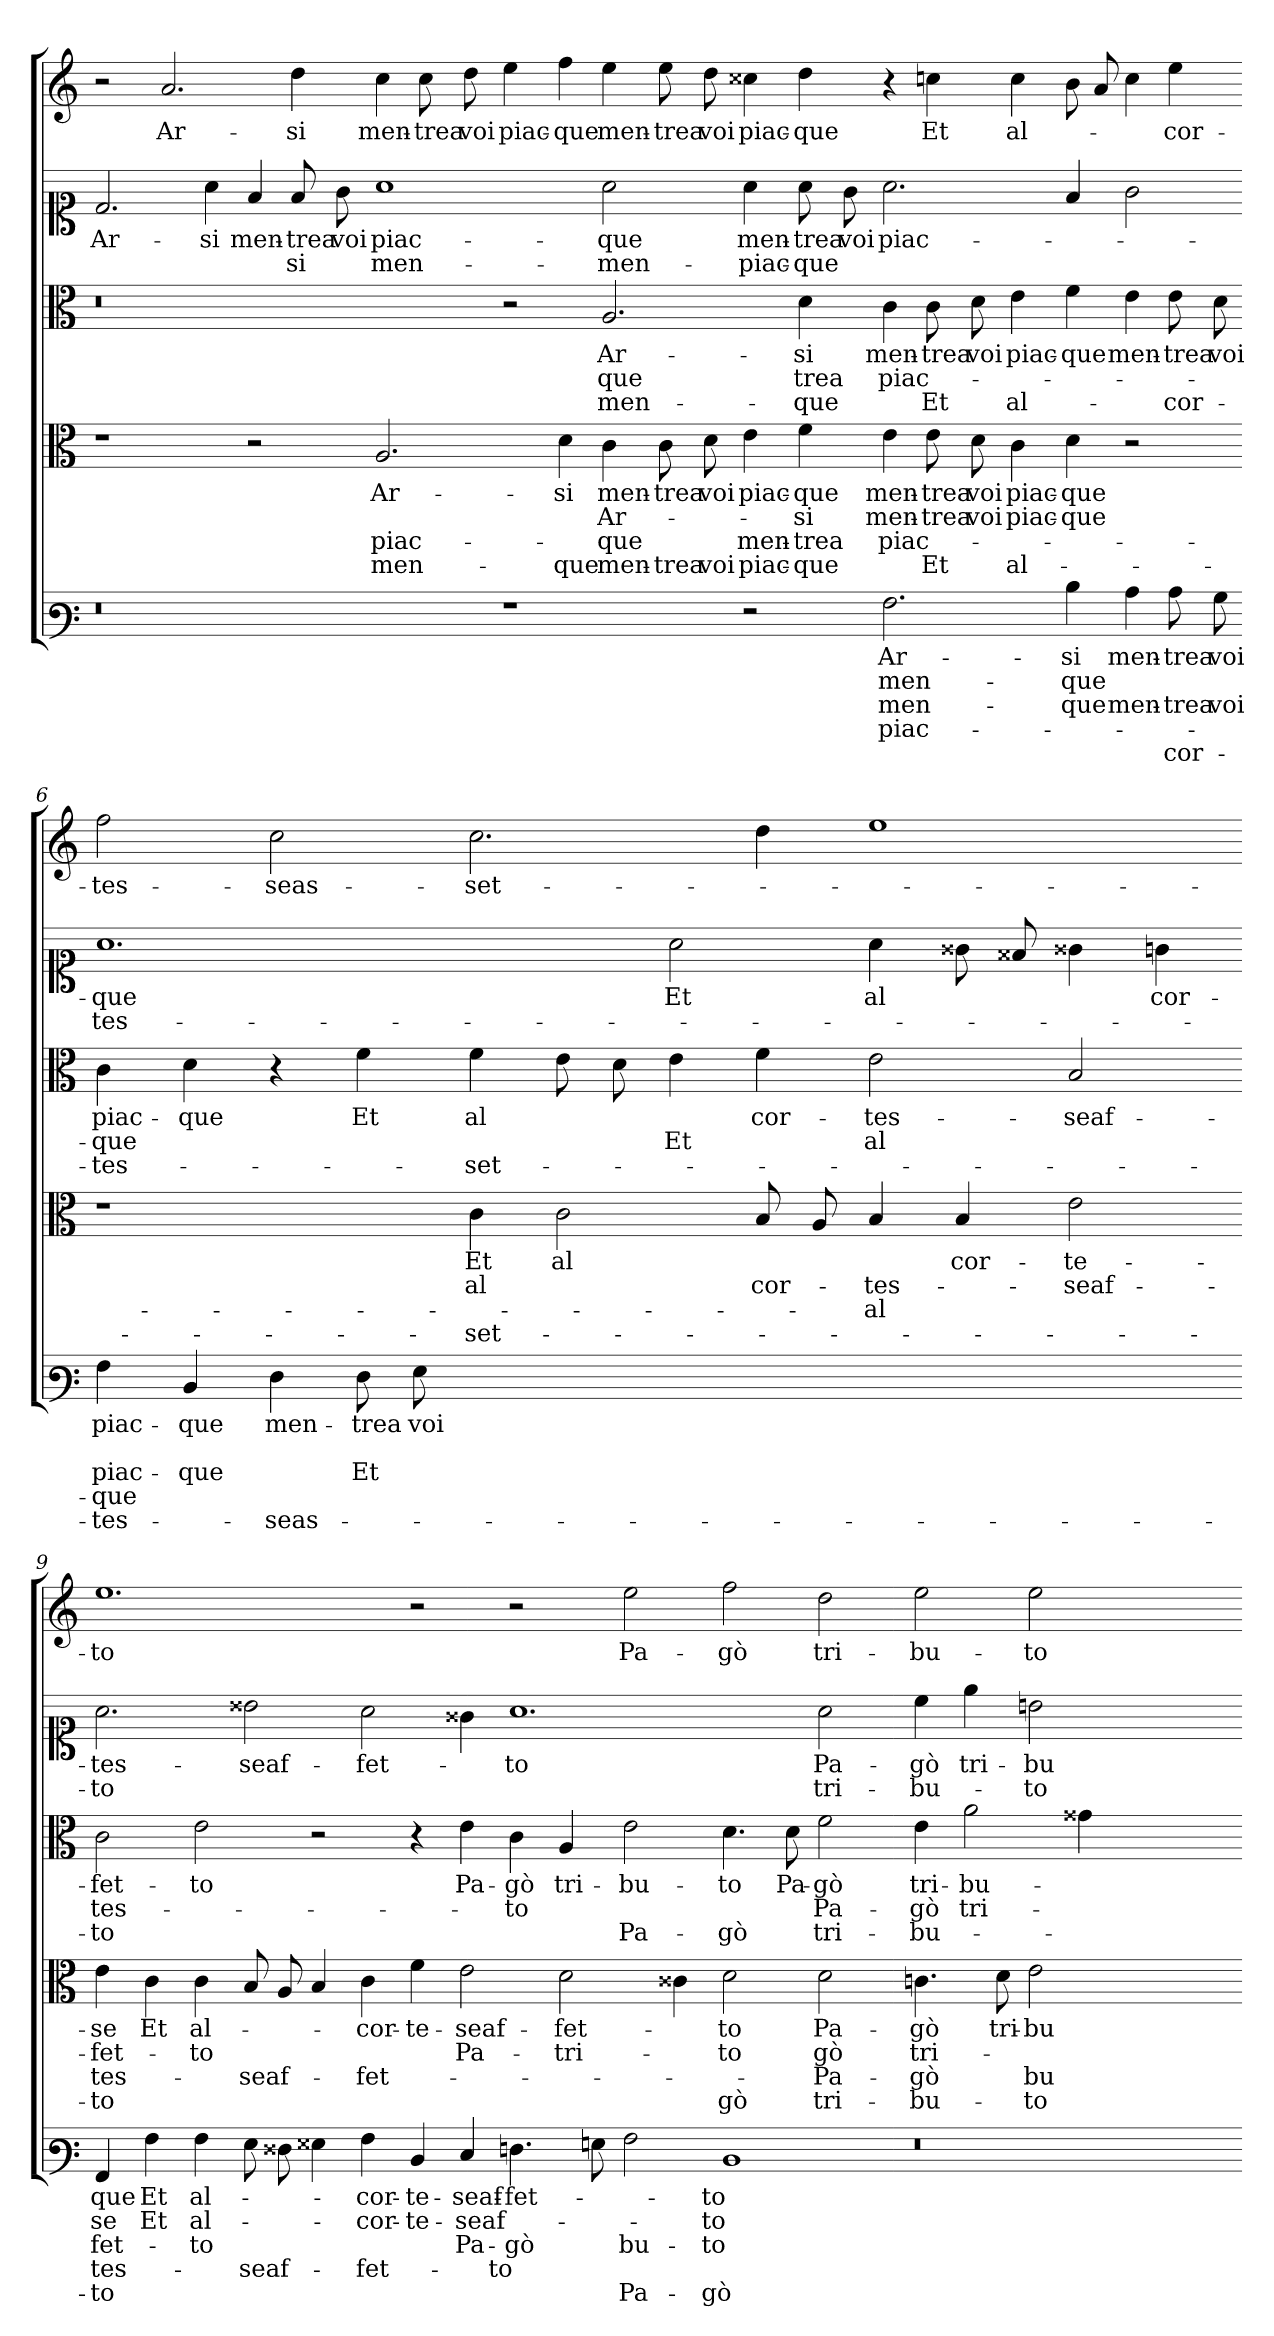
**kern	**text	**text	**text	**text	**text	**kern	**text	**text	**text	**text	**kern	**text	**text	**text	**kern	**text	**text	**kern	**text
*part5	*part5	*part5	*part5	*part5	*part5	*part4	*part4	*part4	*part4	*part4	*part3	*part3	*part3	*part3	*part2	*part2	*part2	*part1	*part1
*staff5	*staff5	*staff5	*staff5	*staff5	*staff5	*staff4	*staff4	*staff4	*staff4	*staff4	*staff3	*staff3	*staff3	*staff3	*staff2	*staff2	*staff2	*staff1	*staff1
*clefF3	*	*	*	*	*	*clefC3	*	*	*	*	*clefC3	*	*	*	*clefC1	*	*	*clefG2	*
*k[]	*	*	*	*	*	*k[]	*	*	*	*	*k[]	*	*	*	*k[]	*	*	*k[]	*
=1	=1	=1	=1	=1	=1	=1	=1	=1	=1	=1	=1	=1	=1	=1	=1	=1	=1	=1	=1
0r	.	.	.	.	.	1r	.	.	.	.	0r	.	.	.	2.d	Ar-	.	2r	.
.	.	.	.	.	.	.	.	.	.	.	.	.	.	.	.	.	.	2.a	Ar-
.	.	.	.	.	.	.	.	.	.	.	.	.	.	.	4a	si	.	.	.
.	.	.	.	.	.	2r	.	.	.	.	.	.	.	.	4f	men-	.	.	.
.	.	.	.	.	.	.	.	.	.	.	.	.	.	.	8f	trea	si	4dd	si
.	.	.	.	.	.	.	.	.	.	.	.	.	.	.	8g	voi	.	.	.
.	.	.	.	.	.	2.A	Ar-	.	piac-	men-	.	.	.	.	1a	piac-	men-	4cc	men-
.	.	.	.	.	.	.	.	.	.	.	.	.	.	.	.	.	.	8cc	trea
.	.	.	.	.	.	.	.	.	.	.	.	.	.	.	.	.	.	8dd	voi
1r	.	.	.	.	.	.	.	.	.	.	2r	.	.	.	.	.	.	4ee	piac-
.	.	.	.	.	.	4d	si	.	.	que	.	.	.	.	.	.	.	4ff	que
.	.	.	.	.	.	4c	men-	Ar-	que	men-	2.A	Ar-	que	men-	2a	que	men-	4ee	men-
.	.	.	.	.	.	8c	trea	.	.	trea	.	.	.	.	.	.	.	8ee	trea
.	.	.	.	.	.	8d	voi	.	.	voi	.	.	.	.	.	.	.	8dd	voi
2r	.	.	.	.	.	4e	piac-	.	men-	piac-	.	.	.	.	4a	men-	piac-	4cc##X	piac-
.	.	.	.	.	.	4f	que	si	trea	que	4d	si	trea	que	8a	trea	que	4dd	que
.	.	.	.	.	.	.	.	.	.	.	.	.	.	.	8g	voi	.	.	.
2.A	Ar-	men-	men-	piac-	.	4e	men-	men-	piac-	.	4c	men-	piac-	.	2.a	piac-	.	4r	.
.	.	.	.	.	.	8e	trea	trea	.	Et	8c	trea	.	Et	.	.	.	4cc	Et
.	.	.	.	.	.	8d	voi	voi	.	.	8d	voi	.	.	.	.	.	.	.
.	.	.	.	.	.	4c	piac-	piac-	.	al-	4e	piac-	.	al-	.	.	.	4cc	al-
4d	si	que	que	.	.	4d	que	que	.	.	4f	que	.	.	4f	.	.	8b	.
.	.	.	.	.	.	.	.	.	.	.	.	.	.	.	.	.	.	8a	.
4c	men-	.	men-	.	.	2r	.	.	.	.	4e	men-	.	.	2g	.	.	4cc	.
8c	trea	.	trea	.	cor-	.	.	.	.	.	8e	trea	.	cor-	.	.	.	4ee	cor-
8B	voi	.	voi	.	.	.	.	.	.	.	8d	voi	.	.	.	.	.	.	.
=6-	=6-	=6-	=6-	=6-	=6-	=6-	=6-	=6-	=6-	=6-	=6-	=6-	=6-	=6-	=6-	=6-	=6-	=6-	=6-
4A	piac-	.	piac-	que	tes-	1r	.	.	.	.	4c	piac-	que	tes-	1.a	que	tes-	2ff	tes-
4D	que	.	que	.	.	.	.	.	.	.	4d	que	.	.	.	.	.	.	.
4F	men-	.	.	.	seas-	.	.	.	.	.	4r	.	.	.	.	.	.	2cc	seas-
8F	trea	.	Et	.	.	.	.	.	.	.	4f	Et	.	.	.	.	.	.	.
8G	voi	.	.	.	.	.	.	.	.	.	.	.	.	.	.	.	.	.	.
0ryy	.	.	.	.	.	4c	Et	al	.	set-	4f	al	.	set-	.	.	.	2.cc	set-
.	.	.	.	.	.	2c	al	.	.	.	8e	.	.	.	.	.	.	.	.
.	.	.	.	.	.	.	.	.	.	.	8d	.	.	.	.	.	.	.	.
.	.	.	.	.	.	.	.	.	.	.	4e	.	Et	.	2a	Et	.	.	.
.	.	.	.	.	.	8B	.	cor-	.	.	4f	cor-	.	.	.	.	.	4dd	.
.	.	.	.	.	.	8A	.	.	.	.	.	.	.	.	.	.	.	.	.
.	.	.	.	.	.	4B	.	tes-	al	.	2e	tes-	al	.	4a	al	.	1ee	.
.	.	.	.	.	.	4B	cor-	.	.	.	.	.	.	.	8g##X	.	.	.	.
.	.	.	.	.	.	.	.	.	.	.	.	.	.	.	8f##X	.	.	.	.
.	.	.	.	.	.	2e	te-	seaf-	.	.	2B	seaf-	.	.	4g##X	.	.	.	.
.	.	.	.	.	.	.	.	.	.	.	.	.	.	.	4g	cor-	.	.	.
=9-	=9-	=9-	=9-	=9-	=9-	=9-	=9-	=9-	=9-	=9-	=9-	=9-	=9-	=9-	=9-	=9-	=9-	=9-	=9-
4AA	que	se	fet-	tes-	to	4e	se	fet-	tes-	to	2c	fet-	tes-	to	2.a	tes-	to	1.ee	to
4A	Et	Et	.	.	.	4c	Et	.	.	.	.	.	.	.	.	.	.	.	.
4A	al-	al-	to	.	.	4c	al-	to	.	.	2e	to	.	.	.	.	.	.	.
8G	.	.	.	seaf-	.	8B	.	.	seaf-	.	.	.	.	.	2b##X	seaf-	.	.	.
8F##X\	.	.	.	.	.	8A	.	.	.	.	.	.	.	.	.	.	.	.	.
4G##X	.	.	.	.	.	4B	.	.	.	.	2r	.	.	.	.	.	.	.	.
4A	cor-	cor-	.	fet-	.	4c	cor-	.	fet-	.	.	.	.	.	2a	fet-	.	.	.
4D	te-	te-	.	.	.	4f	te-	.	.	.	4r	.	.	.	.	.	.	2r	.
4E	seaf-	seaf-	Pa-	.	.	2e	seaf-	Pa-	.	.	4e	Pa-	.	.	4g##X	.	.	.	.
4.F	fet-	.	gò	to	.	.	.	.	.	.	4c	gò	to	.	1.a	to	.	2r	.
.	.	.	.	.	.	2d	fet-	tri-	.	.	4A	tri-	.	.	.	.	.	.	.
8G	.	.	.	.	.	.	.	.	.	.	.	.	.	.	.	.	.	.	.
2A	.	.	bu-	.	Pa-	.	.	.	.	.	2e	bu-	.	Pa-	.	.	.	2ee	Pa-
.	.	.	.	.	.	4c##X	.	.	.	.	.	.	.	.	.	.	.	.	.
1D	to	to	to	.	gò	2d	to	to	.	gò	4.d	to	.	gò	.	.	.	2ff	gò
.	.	.	.	.	.	.	.	.	.	.	8d	Pa-	.	.	.	.	.	.	.
.	.	.	.	.	.	2d	Pa-	gò	Pa-	tri-	2f	gò	Pa-	tri-	2a	Pa-	tri-	2dd	tri-
=13-	=13-	=13-	=13-	=13-	=13-	=13-	=13-	=13-	=13-	=13-	=13-	=13-	=13-	=13-	=13-	=13-	=13-	=13-	=13-
0r	.	.	.	.	.	4.c	gò	tri-	gò	bu-	4e	tri-	gò	bu-	4cc	gò	bu-	2ee	bu-
.	.	.	.	.	.	.	.	.	.	.	2a	bu-	tri-	.	4ee	tri-	.	.	.
.	.	.	.	.	.	8d	tri-	.	.	.	.	.	.	.	.	.	.	.	.
.	.	.	.	.	.	2e	bu-	.	bu-	to	.	.	.	.	2b	bu-	to	2ee	to
.	.	.	.	.	.	.	.	.	.	.	4g##X	.	.	.	.	.	.	.	.
.	.	.	.	.	.	1ryy	.	.	.	.	1ryy	.	.	.	1ryy	.	.	1ryy	.
=-	=-	=-	=-	=-	=-	=-	=-	=-	=-	=-	=-	=-	=-	=-	=-	=-	=-	=-	=-
*-	*-	*-	*-	*-	*-	*-	*-	*-	*-	*-	*-	*-	*-	*-	*-	*-	*-	*-	*-
